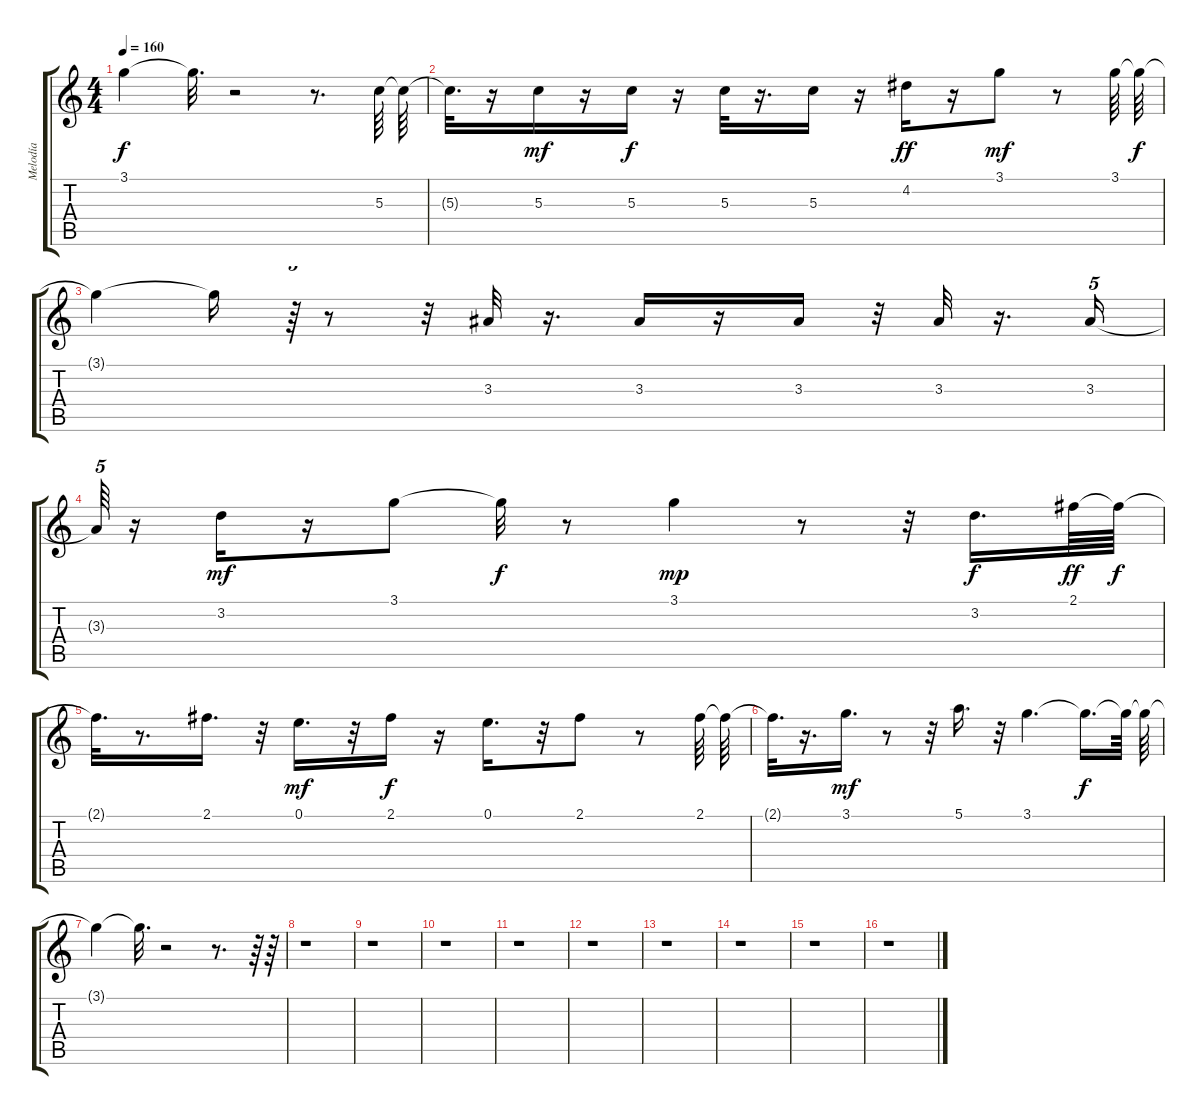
\track ("Melodía" "Melodía") {instrument electricguitarjazz}
\staff {score tabs}
\tuning (E4 B3 G3 D3 A2 E2) {hide}
\ts (4 4)
\tempo 160
\clef g2
\ks c
3.1{t}.4{dy f} 3.1{t}.32{d} r.2 r.8{d} 5.3.64 5.3{t}.64 |
5.3{t}.32{d} r.16 5.3.16{dy mf} r.16 5.3.16{dy f} r.16 5.3.32 r.16{d} 5.3.16 r.16 4.2.16{dy ff} r.16 3.1.8{dy mf} r.8 3.1.64 3.1{t}.64{dy f} |
3.1{t}.4 3.1{t}.16 r.64{tu (5 4)} r.8 r.32 3.3.32 r.16{d} 3.3.16 r.16 3.3.16 r.32 3.3.32 r.16{d} 3.3.16{tu (5 4)} |
3.3{t}.64{tu (5 4)} r.16 3.2.16{dy mf} r.16 3.1.8 3.1{t}.32{dy f} r.8 3.1.4{dy mp} r.8 r.32 3.2.16{d dy f} 2.1.64{dy ff} 2.1{t}.64{dy f} |
2.1{t}.32{d} r.8{d} 2.1.16{d} r.32 0.1.16{d dy mf} r.32 2.1.16{dy f} r.16 0.1.16{d} r.32 2.1.8 r.8 2.1.64 2.1{t}.64 |
2.1{t}.32{d} r.16{d} 3.1.16{d dy mf} r.8 r.32 5.1.16{d} r.32 3.1.4{d} 3.1{t}.16{d dy f} 3.1{t}.64 3.1{t}.64 |
3.1{t}.4 3.1{t}.32{d} r.2 r.8{d} r.64 r.64 |
r.1 |
r.1 |
r.1 |
r.1 |
r.1 |
r.1 |
r.1 |
r.1 |
r.1
